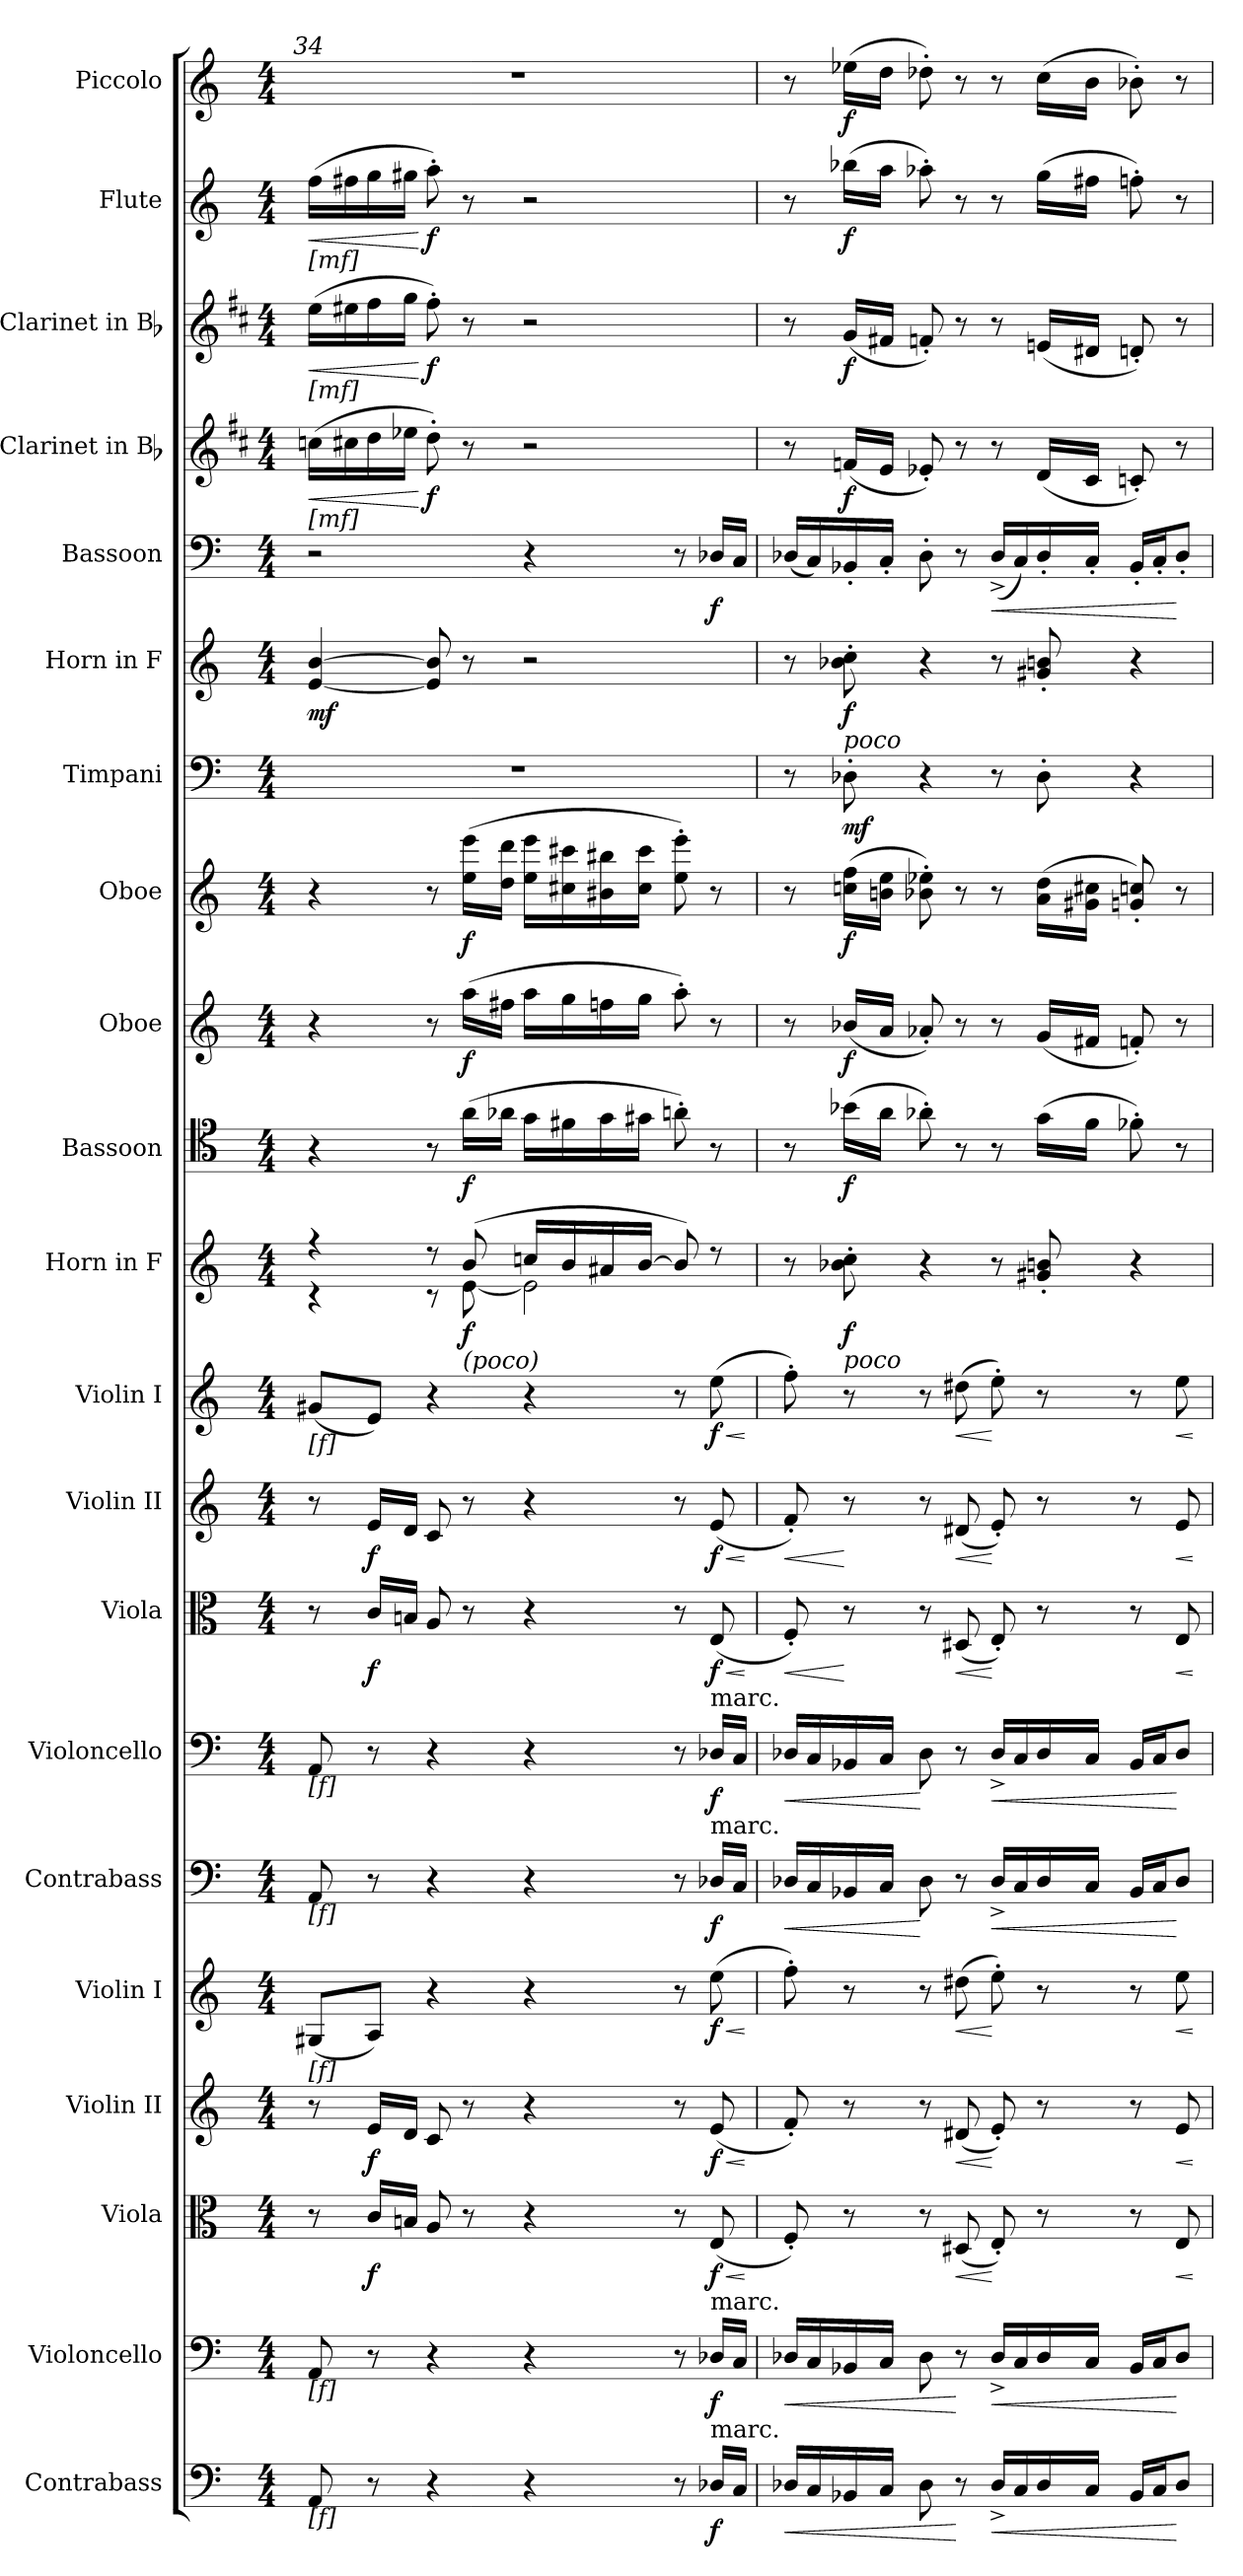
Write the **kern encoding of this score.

**kern	**dynam	**kern	**dynam	**kern	**dynam	**kern	**dynam	**kern	**dynam	**kern	**dynam	**kern	**dynam	**kern	**dynam	**kern	**dynam	**kern	**dynam	**kern	**dynam	**kern	**dynam	**kern	**dynam	**kern	**dynam	**kern	**dynam	**kern	**dynam	**kern	**dynam	**kern	**dynam	**kern	**dynam	**kern	**dynam	**kern	**dynam
*part21	*part21	*part20	*part20	*part19	*part19	*part18	*part18	*part17	*part17	*part16	*part16	*part15	*part15	*part14	*part14	*part13	*part13	*part12	*part12	*part11	*part11	*part10	*part10	*part9	*part9	*part8	*part8	*part7	*part7	*part6	*part6	*part5	*part5	*part4	*part4	*part3	*part3	*part2	*part2	*part1	*part1
*staff21	*staff21	*staff20	*staff20	*staff19	*staff19	*staff18	*staff18	*staff17	*staff17	*staff16	*staff16	*staff15	*staff15	*staff14	*staff14	*staff13	*staff13	*staff12	*staff12	*staff11	*staff11	*staff10	*staff10	*staff9	*staff9	*staff8	*staff8	*staff7	*staff7	*staff6	*staff6	*staff5	*staff5	*staff4	*staff4	*staff3	*staff3	*staff2	*staff2	*staff1	*staff1
*I"Contrabass	*	*I"Violoncello	*	*I"Viola	*	*I"Violin II	*	*I"Violin I	*	*I"Contrabass	*	*I"Violoncello	*	*I"Viola	*	*I"Violin II	*	*I"Violin I	*	*I"Horn in F	*	*I"Bassoon	*	*I"Oboe	*	*I"Oboe	*	*I"Timpani	*	*I"Horn in F	*	*I"Bassoon	*	*I"Clarinet in Bb	*	*I"Clarinet in Bb	*	*I"Flute	*	*I"Piccolo	*
*I'Cb.	*	*I'Vc.	*	*I'Vla.	*	*I'Vln. II	*	*I'Vln. I	*	*I'Cb.	*	*I'Vc.	*	*I'Vla.	*	*I'Vln. II	*	*I'Vln. I	*	*I'Hn.	*	*I'Bsn.	*	*I'Ob.	*	*I'Ob.	*	*I'Timp.	*	*I'Hn.	*	*I'Bsn.	*	*I'Cl.	*	*I'Cl.	*	*I'Fl.	*	*I'Picc.	*
!!LO:PB:g=z
*clefF4	*	*clefF4	*	*clefC3	*	*clefG2	*	*clefG2	*	*clefF4	*	*clefF4	*	*clefC3	*	*clefG2	*	*clefG2	*	*clefG2	*	*clefC4	*	*clefG2	*	*clefG2	*	*clefF4	*	*clefG2	*	*clefF4	*	*clefG2	*	*clefG2	*	*clefG2	*	*clefG2	*
*ITrd7c12	*	*	*	*	*	*	*	*	*	*ITrd7c12	*	*	*	*	*	*	*	*	*	*ITrd4c7	*	*	*	*	*	*	*	*	*	*ITrd4c7	*	*	*	*ITrd1c2	*	*ITrd1c2	*	*	*	*ITrd-7c-12	*
*k[]	*	*k[]	*	*k[]	*	*k[]	*	*k[]	*	*k[]	*	*k[]	*	*k[]	*	*k[]	*	*k[]	*	*k[b-]	*	*k[]	*	*k[]	*	*k[]	*	*k[]	*	*k[b-]	*	*k[]	*	*k[]	*	*k[]	*	*k[]	*	*k[]	*
*C:	*	*C:	*	*C:	*	*C:	*	*C:	*	*C:	*	*C:	*	*C:	*	*C:	*	*C:	*	*F:	*	*C:	*	*C:	*	*C:	*	*C:	*	*F:	*	*C:	*	*C:	*	*C:	*	*C:	*	*C:	*
*M4/4	*	*M4/4	*	*M4/4	*	*M4/4	*	*M4/4	*	*M4/4	*	*M4/4	*	*M4/4	*	*M4/4	*	*M4/4	*	*M4/4	*	*M4/4	*	*M4/4	*	*M4/4	*	*M4/4	*	*M4/4	*	*M4/4	*	*M4/4	*	*M4/4	*	*M4/4	*	*M4/4	*
*MM96	*	*MM96	*	*MM96	*	*MM96	*	*MM96	*	*MM96	*	*MM96	*	*MM96	*	*MM96	*	*MM96	*	*MM96	*	*MM96	*	*MM96	*	*MM96	*	*MM96	*	*MM96	*	*MM96	*	*MM96	*	*MM96	*	*MM96	*	*MM96	*
=1	=1	=1	=1	=1	=1	=1	=1	=1	=1	=1	=1	=1	=1	=1	=1	=1	=1	=1	=1	=1	=1	=1	=1	=1	=1	=1	=1	=1	=1	=1	=1	=1	=1	=1	=1	=1	=1	=1	=1	=1	=1
*	*	*	*	*	*	*	*	*	*	*	*	*	*	*	*	*	*	*	*	*^	*	*	*	*	*	*	*	*	*	*	*	*	*	*	*	*	*	*	*	*	*
!	!	!	!	!	!	!	!	!	!	!	!	!	!	!	!	!	!	!	!	!	!	!	!	!	!	!	!	!	!	!	!	!	!	!	!	!	!	!	!	!	!LO:TX:a:i:cj:t=34	!
!	!	!	!	!	!	!	!	!	!	!	!	!	!	!	!	!	!	!	!	!	!	!	!	!	!	!	!	!	!	!	!	!	!	!	!	!	!	!	!LO:TX:b:t=[mf]	!	!	!
!	!	!	!	!	!	!	!	!	!	!	!	!	!	!	!	!	!	!	!	!	!	!	!	!	!	!	!	!	!	!	!	!	!	!	!	!	!LO:TX:b:t=[mf]	!	!	!	!	!
!	!	!	!	!	!	!	!	!	!	!	!	!	!	!	!	!	!	!	!	!	!	!	!	!	!	!	!	!	!	!	!	!	!	!	!LO:TX:b:t=[mf]	!	!	!	!	!	!	!
!	!	!	!	!	!	!	!	!	!	!	!	!	!	!	!	!	!	!LO:TX:b:t=[f]	!	!	!	!	!	!	!	!	!	!	!	!	!	!	!	!	!	!	!	!	!	!	!	!
!	!	!	!	!	!	!	!	!	!	!	!	!LO:TX:b:t=[f]	!	!	!	!	!	!	!	!	!	!	!	!	!	!	!	!	!	!	!	!	!	!	!	!	!	!	!	!	!	!
!	!	!	!	!	!	!	!	!	!	!LO:TX:b:t=[f]	!	!	!	!	!	!	!	!	!	!	!	!	!	!	!	!	!	!	!	!	!	!	!	!	!	!	!	!	!	!	!	!
!	!	!	!	!	!	!	!	!LO:TX:b:t=[f]	!	!	!	!	!	!	!	!	!	!	!	!	!	!	!	!	!	!	!	!	!	!	!	!	!	!	!	!	!	!	!	!	!	!
!	!	!LO:TX:b:t=[f]	!	!	!	!	!	!	!	!	!	!	!	!	!	!	!	!	!	!	!	!	!	!	!	!	!	!	!	!	!	!	!	!	!	!	!	!	!	!	!	!
!LO:TX:b:t=[f]	!	!	!	!	!	!	!	!	!	!	!	!	!	!	!	!	!	!	!	!	!	!	!	!	!	!	!	!	!	!	!	!	!	!	!	!	!	!	!	!	!	!
!	!	!	!	!	!	!	!	!	!	!	!	!	!	!	!	!	!	!	!	!	!	!	!	!	!	!	!	!	!	!	!	!	!	!	!	!LO:HP:b	!	!LO:HP:b	!	!LO:HP:b	!	!
8AAAi/	.	8AAi/	.	8r	.	8r	.	(8G#Xi/L	.	8AAAi/	.	8AAi/	.	8r	.	8r	.	(8g#Xi/L	.	4r	4r	.	4r	.	4r	.	4r	.	1r	.	[<4Ai/ [>4ei	mf	2r	.	(16b-Xi\LL	<	(16ddi\LL	<	(16ffi\LL	<	1r	.
.	.	.	.	.	.	.	.	.	.	.	.	.	.	.	.	.	.	.	.	.	.	.	.	.	.	.	.	.	.	.	.	.	.	.	16bni\	.	16dd#Xi\	.	16ff#Xi\	.	.	.
8r	.	8r	.	16ci/LL	f	16ei/LL	f	8Ai/J)	.	8r	.	8r	.	16ci/LL	f	16ei/LL	f	8ei/J)	.	.	.	.	.	.	.	.	.	.	.	.	.	.	.	.	16cci\	.	16eei\	.	16ggi\	.	.	.
.	.	.	.	16Bni/JJ	.	16di/JJ	.	.	.	.	.	.	.	16Bni/JJ	.	16di/JJ	.	.	.	.	.	.	.	.	.	.	.	.	.	.	.	.	.	.	16dd-Xi\JJ	.	16ffi\JJ	.	16gg#Xi\JJ	.	.	.
4r	.	4r	.	8Ai/	.	8ci/	.	4r	.	4r	.	4r	.	8Ai/	.	8ci/	.	4r	.	8r	8r	.	8r	.	8r	.	8r	.	.	.	8Ai/] 8ei]	.	.	.	8cc'i\)	[ f	8ee'i\)	[ f	8aa'i\)	[ f	.	.
!	!	!	!	!	!	!	!	!	!	!	!	!	!	!	!	!	!	!	!	!LO:TX:b:i:t=(poco)	!	!	!	!	!	!	!	!	!	!	!	!	!	!	!	!	!	!	!	!	!	!
.	.	.	.	8r	.	8r	.	.	.	.	.	.	.	8r	.	8r	.	.	.	(8ei/	[<8Ai\	f	(16ai\LL	f	(16aai\LL	f	(16eei\ 16eeeiLL	f	.	.	8r	.	.	.	8r	.	8r	.	8r	.	.	.
.	.	.	.	.	.	.	.	.	.	.	.	.	.	.	.	.	.	.	.	.	.	.	16a-Xi\JJ	.	16ff#Xi\JJ	.	16ddi\ 16dddiJJ	.	.	.	.	.	.	.	.	.	.	.	.	.	.	.
4r	.	4r	.	4r	.	4r	.	4r	.	4r	.	4r	.	4r	.	4r	.	4r	.	16fni/LL	2Ai\]	.	16gi\LL	.	16aai\LL	.	16eei\ 16eeeiLL	.	.	.	2r	.	4r	.	2r	.	2r	.	2r	.	.	.
.	.	.	.	.	.	.	.	.	.	.	.	.	.	.	.	.	.	.	.	16ei/	.	.	16f#Xi\	.	16ggi\	.	16cc#Xi\ 16ccc#Xi	.	.	.	.	.	.	.	.	.	.	.	.	.	.	.
.	.	.	.	.	.	.	.	.	.	.	.	.	.	.	.	.	.	.	.	16d#Xi/	.	.	16gi\	.	16ffni\	.	16b#Xi\ 16bb#Xi	.	.	.	.	.	.	.	.	.	.	.	.	.	.	.
.	.	.	.	.	.	.	.	.	.	.	.	.	.	.	.	.	.	.	.	[>16ei/JJ	.	.	16g#Xi\JJ	.	16ggi\JJ	.	16cc#i\ 16ccc#iJJ	.	.	.	.	.	.	.	.	.	.	.	.	.	.	.
8r	.	8r	.	8r	.	8r	.	8r	.	8r	.	8r	.	8r	.	8r	.	8r	.	8ei/])	.	.	8an'i\)	.	8aa'i\)	.	8eei\' 8eeei')	.	.	.	.	.	8r	.	.	.	.	.	.	.	.	.
!	!	!	!	!	!	!	!	!	!	!	!	!LO:TX:a:t=marc.	!	!	!	!	!	!	!	!	!	!	!	!	!	!	!	!	!	!	!	!	!	!	!	!	!	!	!	!	!	!
!	!	!	!	!	!	!	!	!	!	!LO:TX:a:t=marc.	!	!	!	!	!	!	!	!	!	!	!	!	!	!	!	!	!	!	!	!	!	!	!	!	!	!	!	!	!	!	!	!
!	!	!LO:TX:a:t=marc.	!	!	!	!	!	!	!	!	!	!	!	!	!	!	!	!	!	!	!	!	!	!	!	!	!	!	!	!	!	!	!	!	!	!	!	!	!	!	!	!
!LO:TX:a:t=marc.	!	!	!	!	!	!	!	!	!	!	!	!	!	!	!	!	!	!	!	!	!	!	!	!	!	!	!	!	!	!	!	!	!	!	!	!	!	!	!	!	!	!
!	!	!	!	!	!LO:HP:b	!	!LO:HP:b	!	!LO:HP:b	!	!	!	!	!	!LO:HP:b	!	!LO:HP:b	!	!LO:HP:b	!	!	!	!	!	!	!	!	!	!	!	!	!	!	!	!	!	!	!	!	!	!	!
16DD-Xi/LL	f	16D-Xi/LL	f	(8Ei/	< f	(8ei/	< f	(8eei\	< f	16DD-Xi/LL	f	16D-Xi/LL	f	(8Ei/	< f	(8ei/	< f	(8eei\	< f	8r	.	.	8r	.	8r	.	8r	.	.	.	.	.	16D-Xi/LL	f	.	.	.	.	.	.	.	.
16CCi/JJ	.	16Ci/JJ	.	.	.	.	.	.	.	16CCi/JJ	.	16Ci/JJ	.	.	.	.	.	.	.	.	.	.	.	.	.	.	.	.	.	.	.	.	16Ci/JJ	.	.	.	.	.	.	.	.	.
*	*	*	*	*	*	*	*	*	*	*	*	*	*	*	*	*	*	*	*	*v	*v	*	*	*	*	*	*	*	*	*	*	*	*	*	*	*	*	*	*	*	*	*
.	.	.	.	.	[	.	[	.	[	.	.	.	.	.	[	.	[	.	[	.	.	.	.	.	.	.	.	.	.	.	.	.	.	.	.	.	.	.	.	.	.
=2	=2	=2	=2	=2	=2	=2	=2	=2	=2	=2	=2	=2	=2	=2	=2	=2	=2	=2	=2	=2	=2	=2	=2	=2	=2	=2	=2	=2	=2	=2	=2	=2	=2	=2	=2	=2	=2	=2	=2	=2	=2
!	!LO:HP:b	!	!LO:HP:b	!	!	!	!	!	!	!	!LO:HP:b	!	!LO:HP:b	!	!LO:HP:b	!	!LO:HP:b	!	!	!	!	!	!	!	!	!	!	!	!	!	!	!	!	!	!	!	!	!	!	!	!
16DD-Xi/LL	<	16D-Xi/LL	<	8F'i/)	.	8f'i/)	.	8ff'i\)	.	16DD-Xi/LL	<	16D-Xi/LL	<	8F'i/)	<	8f'i/)	<	8ff'i\)	.	8r	.	8r	.	8r	.	8r	.	8r	.	8r	.	(16D-Xi/LL	.	8r	.	8r	.	8r	.	8r	.
16CCi/	.	16Ci/	.	.	.	.	.	.	.	16CCi/	.	16Ci/	.	.	.	.	.	.	.	.	.	.	.	.	.	.	.	.	.	.	.	16Ci/)	.	.	.	.	.	.	.	.	.
!	!	!	!	!	!	!	!	!	!	!	!	!	!	!	!	!	!	!	!	!	!	!	!	!	!	!	!	!	!	!LO:TX:b:i:t=poco	!	!	!	!	!	!	!	!	!	!	!
!	!	!	!	!	!	!	!	!	!	!	!	!	!	!	!	!	!	!	!	!LO:TX:b:i:t=poco	!	!	!	!	!	!	!	!	!	!	!	!	!	!	!	!	!	!	!	!	!
16BBB-Xi/	.	16BB-Xi/	.	8r	.	8r	.	8r	.	16BBB-Xi/	.	16BB-Xi/	.	8r	[	8r	[	8r	.	8e-Xi\' 8fi'	f	(16b-Xi\LL	f	(16b-Xi/LL	f	(16ccni\ 16ffiLL	f	8D-X'i\	mf	8e-Xi\' 8fi'	f	16BB-X'i/	.	(16e-Xi/LL	f	(16fi/LL	f	(16bb-Xi\LL	f	(16eee-Xi\LL	f
16CCi/JJ	.	16Ci/JJ	.	.	.	.	.	.	.	16CCi/JJ	.	16Ci/JJ	.	.	.	.	.	.	.	.	.	16ai\JJ	.	16ai/JJ	.	16bni\ 16eeiJJ	.	.	.	.	.	16C'i/JJ	.	16di/JJ	.	16eni/JJ	.	16aai\JJ	.	16dddi\JJ	.
8DD-i\	.	8D-i\	.	8r	.	8r	.	8r	.	8DD-i\	[	8D-i\	[	8r	.	8r	.	8r	.	4r	.	8a-X'i\)	.	8a-X'i/)	.	8b-Xi\' 8ee-Xi')	.	4r	.	4r	.	8D-'i\	.	8d-X'i/)	.	8e-X'i/)	.	8aa-X'i\)	.	8ddd-X'i\)	.
!	!	!	!	!	!LO:HP:b	!	!LO:HP:b	!	!LO:HP:b	!	!	!	!	!	!LO:HP:b	!	!LO:HP:b	!	!LO:HP:b	!	!	!	!	!	!	!	!	!	!	!	!	!	!	!	!	!	!	!	!	!	!
8r	[	8r	[	(8D#Xi/	<	(8d#Xi/	<	(8dd#Xi\	<	8r	.	8r	.	(8D#Xi/	<	(8d#Xi/	<	(8dd#Xi\	<	.	.	8r	.	8r	.	8r	.	.	.	.	.	8r	.	8r	.	8r	.	8r	.	8r	.
!	!LO:HP:b	!	!LO:HP:b	!	!	!	!	!	!	!	!LO:HP:b	!	!LO:HP:b	!	!	!	!	!	!	!	!	!	!	!	!	!	!	!	!	!	!	!	!LO:HP:b	!	!	!	!	!	!	!	!
16DD-^i/LL	<	16D-^i/LL	<	8E'i/)	[	8e'i/)	[	8ee'i\)	[	16DD-^i/LL	<	16D-^i/LL	<	8E'i/)	[	8e'i/)	[	8ee'i\)	[	8r	.	8r	.	8r	.	8r	.	8r	.	8r	.	(16D-^i/LL	<	8r	.	8r	.	8r	.	8r	.
16CCi/	.	16Ci/	.	.	.	.	.	.	.	16CCi/	.	16Ci/	.	.	.	.	.	.	.	.	.	.	.	.	.	.	.	.	.	.	.	16Ci/)	.	.	.	.	.	.	.	.	.
16DD-i/	.	16D-i/	.	8r	.	8r	.	8r	.	16DD-i/	.	16D-i/	.	8r	.	8r	.	8r	.	8c#Xi/' 8eni'	.	(16gi\LL	.	(16gi/LL	.	(16ai\ 16ddiLL	.	8D-'i\	.	8c#Xi/' 8eni'	.	16D-'i/	.	(16ci/LL	.	(16dni/LL	.	(16ggi\LL	.	(16ccci\LL	.
16CCi/JJ	.	16Ci/JJ	.	.	.	.	.	.	.	16CCi/JJ	.	16Ci/JJ	.	.	.	.	.	.	.	.	.	16fi\JJ	.	16f#Xi/JJ	.	16g#Xi\ 16cc#XiJJ	.	.	.	.	.	16C'i/JJ	.	16Bi/JJ	.	16c#Xi/JJ	.	16ff#Xi\JJ	.	16bbi\JJ	.
16BBB-i/LL	.	16BB-i/LL	.	8r	.	8r	.	8r	.	16BBB-i/LL	.	16BB-i/LL	.	8r	.	8r	.	8r	.	4r	.	8f-X'i\)	.	8fn'i/)	.	8gni/' 8ccni')	.	4r	.	4r	.	16BB-'i/LL	.	8B-X'i/)	.	8cn'i/)	.	8ffn'i\)	.	8bb-X'i\)	.
16CCi/J	.	16Ci/J	.	.	.	.	.	.	.	16CCi/J	.	16Ci/J	.	.	.	.	.	.	.	.	.	.	.	.	.	.	.	.	.	.	.	16C'i/J	.	.	.	.	.	.	.	.	.
!	!	!	!	!	!LO:HP:b	!	!LO:HP:b	!	!LO:HP:b	!	!	!	!	!	!LO:HP:b	!	!LO:HP:b	!	!LO:HP:b	!	!	!	!	!	!	!	!	!	!	!	!	!	!	!	!	!	!	!	!	!	!
8DD-i/J	[	8D-i/J	[	8Ei/	<	8ei/	<	8eei\	<	8DD-i/J	[	8D-i/J	[	8Ei/	<	8ei/	<	8eei\	<	.	.	8r	.	8r	.	8r	.	.	.	.	.	8D-'i/J	[	8r	.	8r	.	8r	.	8r	.
.	.	.	.	.	[	.	[	.	[	.	.	.	.	.	[	.	[	.	[	.	.	.	.	.	.	.	.	.	.	.	.	.	.	.	.	.	.	.	.	.	.
=	=	=	=	=	=	=	=	=	=	=	=	=	=	=	=	=	=	=	=	=	=	=	=	=	=	=	=	=	=	=	=	=	=	=	=	=	=	=	=	=	=
*-	*-	*-	*-	*-	*-	*-	*-	*-	*-	*-	*-	*-	*-	*-	*-	*-	*-	*-	*-	*-	*-	*-	*-	*-	*-	*-	*-	*-	*-	*-	*-	*-	*-	*-	*-	*-	*-	*-	*-	*-	*-
